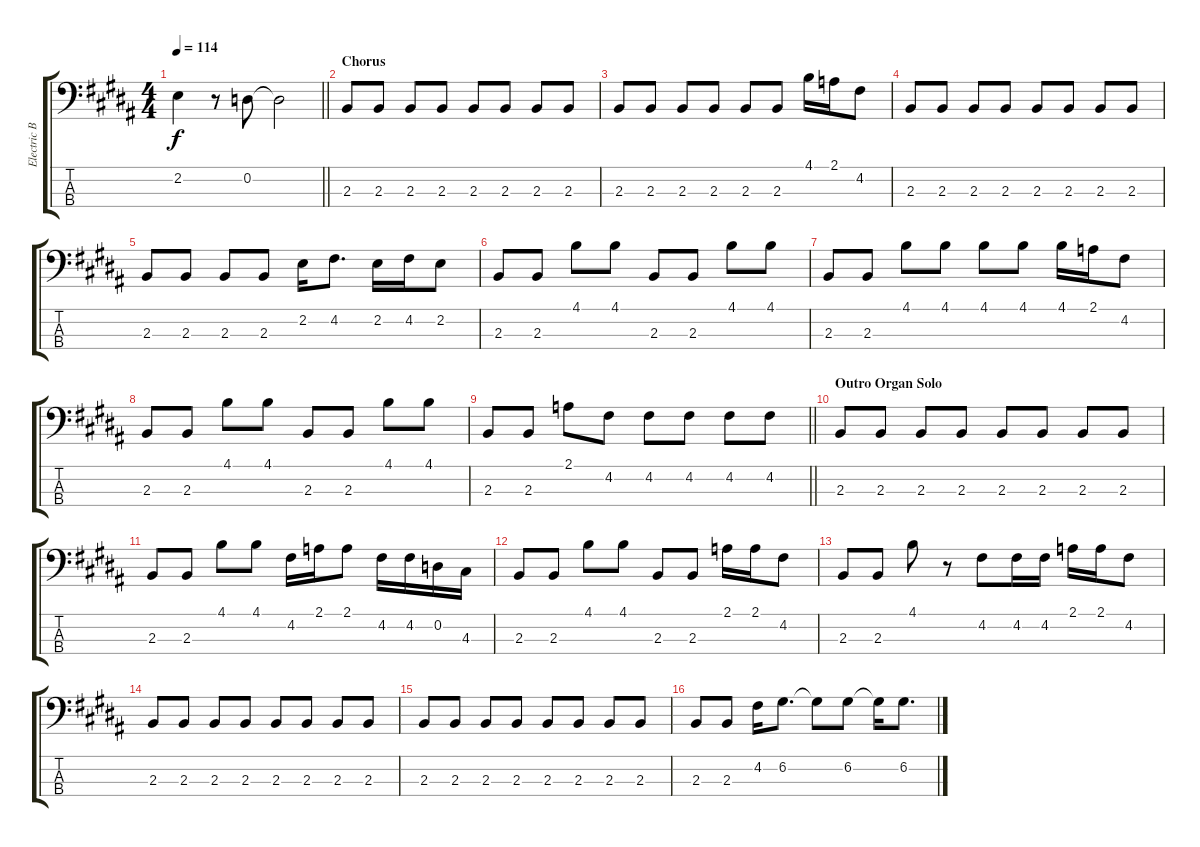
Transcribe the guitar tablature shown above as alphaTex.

\track ("Electric Bass" "Electric B") {instrument electricbasspick}
\staff {score tabs}
\tuning (G2 D2 A1 E1) {hide}
\ts (4 4)
\tempo 114
\clef f4
\barLineRight lightlight
\ks g#minor
2.2.4{dy f} r.8 0.2.8 0.2{t}.2 |
\section ("" "Chorus")
2.3.8 2.3.8 2.3.8 2.3.8 2.3.8 2.3.8 2.3.8 2.3.8 |
\ks b
2.3.8 2.3.8 2.3.8 2.3.8 2.3.8 2.3.8 4.1.16 2.1.16 4.2.8 |
\ks g#minor
2.3.8 2.3.8 2.3.8 2.3.8 2.3.8 2.3.8 2.3.8 2.3.8 |
2.3.8 2.3.8 2.3.8 2.3.8 2.2.16 4.2.8{d} 2.2.16 4.2.16 2.2.8 |
2.3.8 2.3.8 4.1.8 4.1.8 2.3.8 2.3.8 4.1.8 4.1.8 |
\ks b
2.3.8 2.3.8 4.1.8 4.1.8 4.1.8 4.1.8 4.1.16 2.1.16 4.2.8 |
\ks g#minor
2.3.8 2.3.8 4.1.8 4.1.8 2.3.8 2.3.8 4.1.8 4.1.8 |
\barLineRight lightlight
2.3.8 2.3.8 2.1.8 4.2.8 4.2.8 4.2.8 4.2.8 4.2.8 |
\section ("" "Outro Organ Solo")
2.3.8 2.3.8 2.3.8 2.3.8 2.3.8 2.3.8 2.3.8 2.3.8 |
\ks b
2.3.8 2.3.8 4.1.8 4.1.8 4.2.16 2.1.16 2.1.8 4.2.16 4.2.16 0.2.16 4.3.16 |
\ks g#minor
2.3.8 2.3.8 4.1.8 4.1.8 2.3.8 2.3.8 2.1.16 2.1.16 4.2.8 |
2.3.8 2.3.8 4.1.8 r.8 4.2.8 4.2.16 4.2.16 2.1.16 2.1.16 4.2.8 |
2.3.8 2.3.8 2.3.8 2.3.8 2.3.8 2.3.8 2.3.8 2.3.8 |
\ks b
2.3.8 2.3.8 2.3.8 2.3.8 2.3.8 2.3.8 2.3.8 2.3.8 |
\ks g#minor
2.3.8 2.3.8 4.2.16 6.2.8{d} 6.2{t}.8 6.2.8 6.2{t}.16 6.2.8{d}
